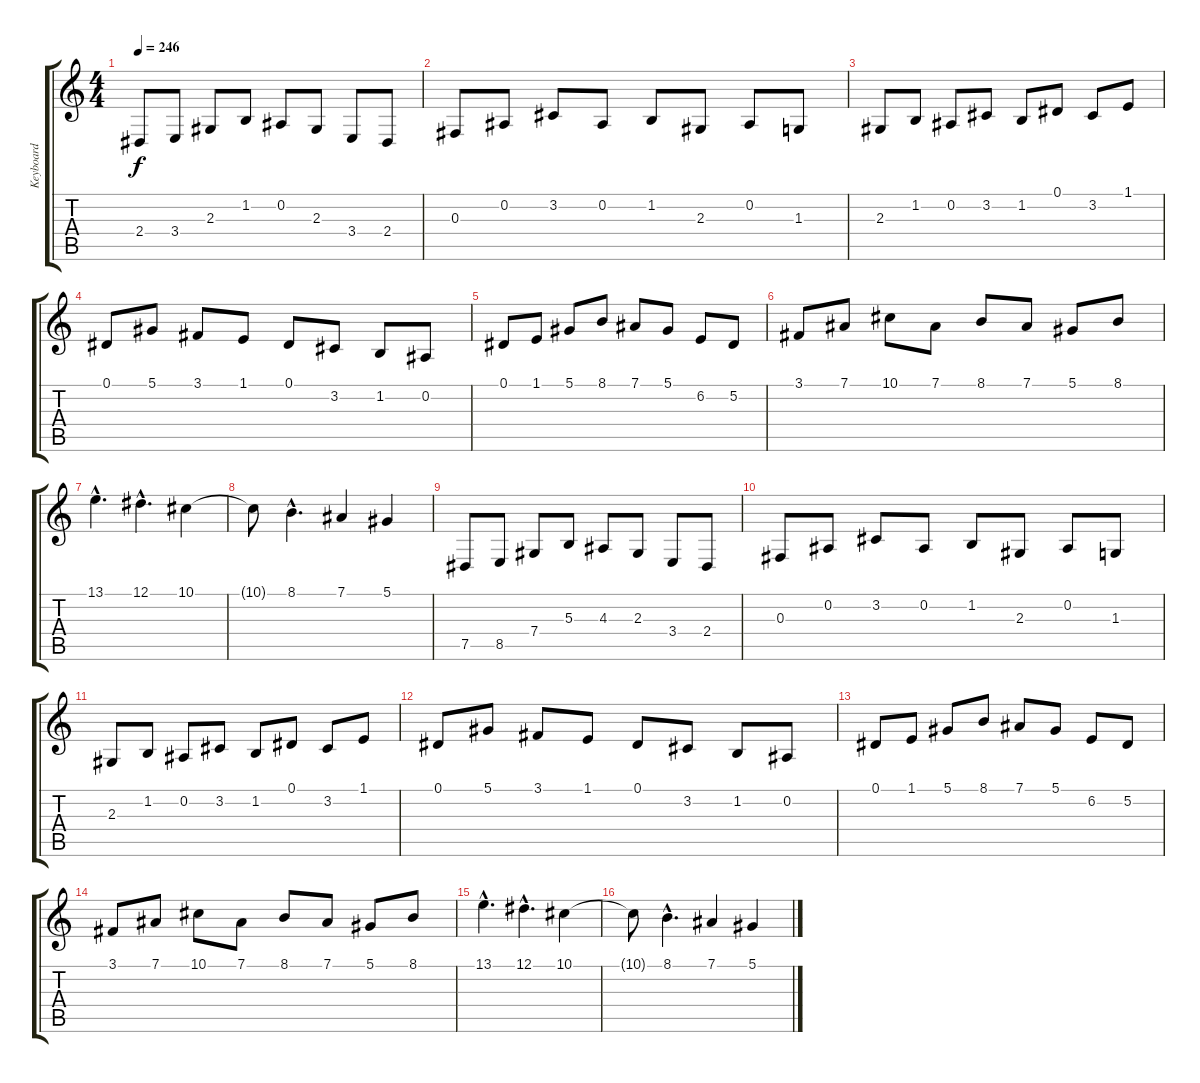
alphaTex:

\track ("Keyboard" "Keyboard") {instrument lead2sawtooth}
\staff {score tabs}
\tuning (Eb4 Bb3 Gb3 Db3 Ab2 Eb2) {hide}
\ts (4 4)
\tempo 246
\clef g2
\ks c
2.4.8{dy f instrument lead2sawtooth} 3.4.8 2.3.8 1.2.8 0.2.8 2.3.8 3.4.8 2.4.8 |
0.3.8 0.2.8 3.2.8 0.2.8 1.2.8 2.3.8 0.2.8 1.3.8 |
2.3.8 1.2.8 0.2.8 3.2.8 1.2.8 0.1.8 3.2.8 1.1.8 |
0.1.8 5.1.8 3.1.8 1.1.8 0.1.8 3.2.8 1.2.8 0.2.8 |
0.1.8 1.1.8 5.1.8 8.1.8 7.1.8 5.1.8 6.2.8 5.2.8 |
3.1.8 7.1.8 10.1.8 7.1.8 8.1.8 7.1.8 5.1.8 8.1.8 |
13.1{hac}.4{d} 12.1{hac}.4{d} 10.1.4 |
10.1{t}.8 8.1{hac}.4{d} 7.1.4 5.1.4 |
7.5.8 8.5.8 7.4.8 5.3.8 4.3.8 2.3.8 3.4.8 2.4.8 |
0.3.8 0.2.8 3.2.8 0.2.8 1.2.8 2.3.8 0.2.8 1.3.8 |
2.3.8 1.2.8 0.2.8 3.2.8 1.2.8 0.1.8 3.2.8 1.1.8 |
0.1.8 5.1.8 3.1.8 1.1.8 0.1.8 3.2.8 1.2.8 0.2.8 |
0.1.8 1.1.8 5.1.8 8.1.8 7.1.8 5.1.8 6.2.8 5.2.8 |
3.1.8 7.1.8 10.1.8 7.1.8 8.1.8 7.1.8 5.1.8 8.1.8 |
13.1{hac}.4{d} 12.1{hac}.4{d} 10.1.4 |
10.1{t}.8 8.1{hac}.4{d} 7.1.4 5.1.4
